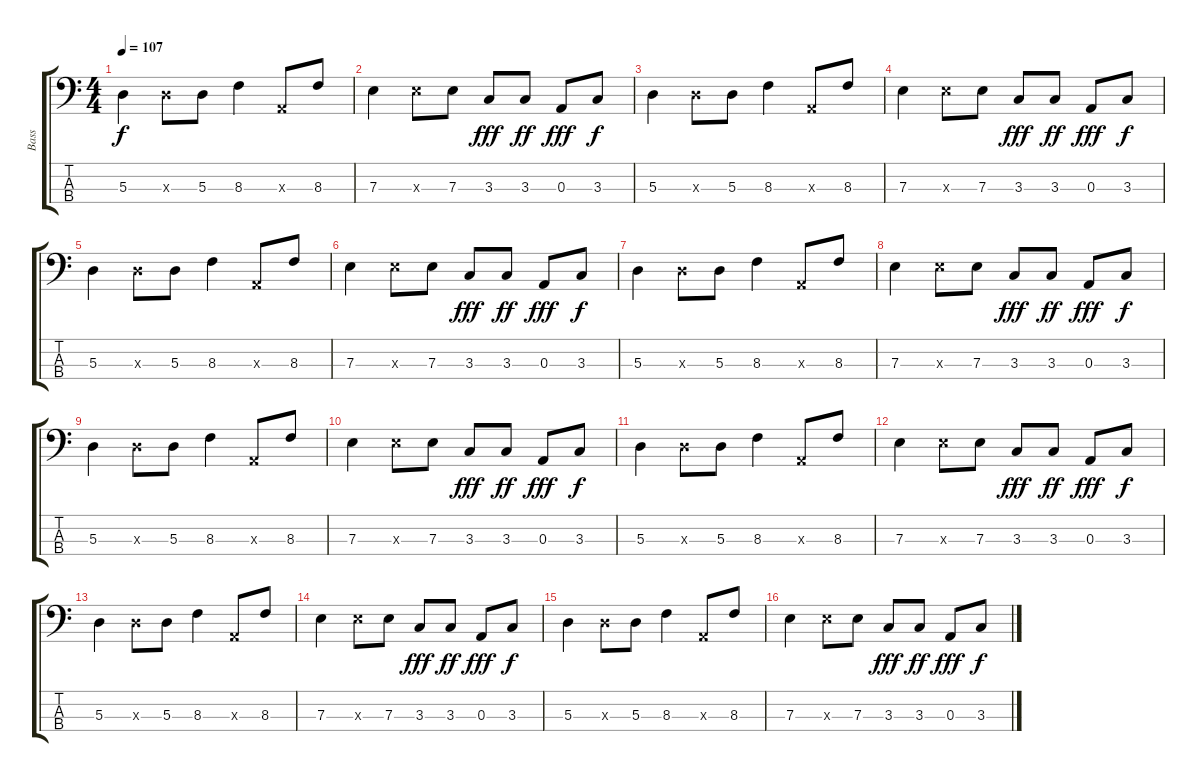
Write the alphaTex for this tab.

\track ("Bass" "Bass") {instrument electricbassfinger}
\staff {score tabs}
\tuning (G2 D2 A1 E1) {hide}
\ts (4 4)
\tempo 107
\clef f4
\ks c
5.3.4{dy f} 5.3{x}.8 5.3.8 8.3.4 0.3{x}.8 8.3.8 |
7.3.4 7.3{x}.8 7.3.8 3.3.8{dy fff} 3.3.8{dy ff} 0.3.8{dy fff} 3.3.8{dy f} |
5.3.4 5.3{x}.8 5.3.8 8.3.4 0.3{x}.8 8.3.8 |
7.3.4 7.3{x}.8 7.3.8 3.3.8{dy fff} 3.3.8{dy ff} 0.3.8{dy fff} 3.3.8{dy f} |
5.3.4 5.3{x}.8 5.3.8 8.3.4 0.3{x}.8 8.3.8 |
7.3.4 7.3{x}.8 7.3.8 3.3.8{dy fff} 3.3.8{dy ff} 0.3.8{dy fff} 3.3.8{dy f} |
5.3.4 5.3{x}.8 5.3.8 8.3.4 0.3{x}.8 8.3.8 |
7.3.4 7.3{x}.8 7.3.8 3.3.8{dy fff} 3.3.8{dy ff} 0.3.8{dy fff} 3.3.8{dy f} |
5.3.4 5.3{x}.8 5.3.8 8.3.4 0.3{x}.8 8.3.8 |
7.3.4 7.3{x}.8 7.3.8 3.3.8{dy fff} 3.3.8{dy ff} 0.3.8{dy fff} 3.3.8{dy f} |
5.3.4 5.3{x}.8 5.3.8 8.3.4 0.3{x}.8 8.3.8 |
7.3.4 7.3{x}.8 7.3.8 3.3.8{dy fff} 3.3.8{dy ff} 0.3.8{dy fff} 3.3.8{dy f} |
5.3.4 5.3{x}.8 5.3.8 8.3.4 0.3{x}.8 8.3.8 |
7.3.4 7.3{x}.8 7.3.8 3.3.8{dy fff} 3.3.8{dy ff} 0.3.8{dy fff} 3.3.8{dy f} |
5.3.4 5.3{x}.8 5.3.8 8.3.4 0.3{x}.8 8.3.8 |
7.3.4 7.3{x}.8 7.3.8 3.3.8{dy fff} 3.3.8{dy ff} 0.3.8{dy fff} 3.3.8{dy f}
